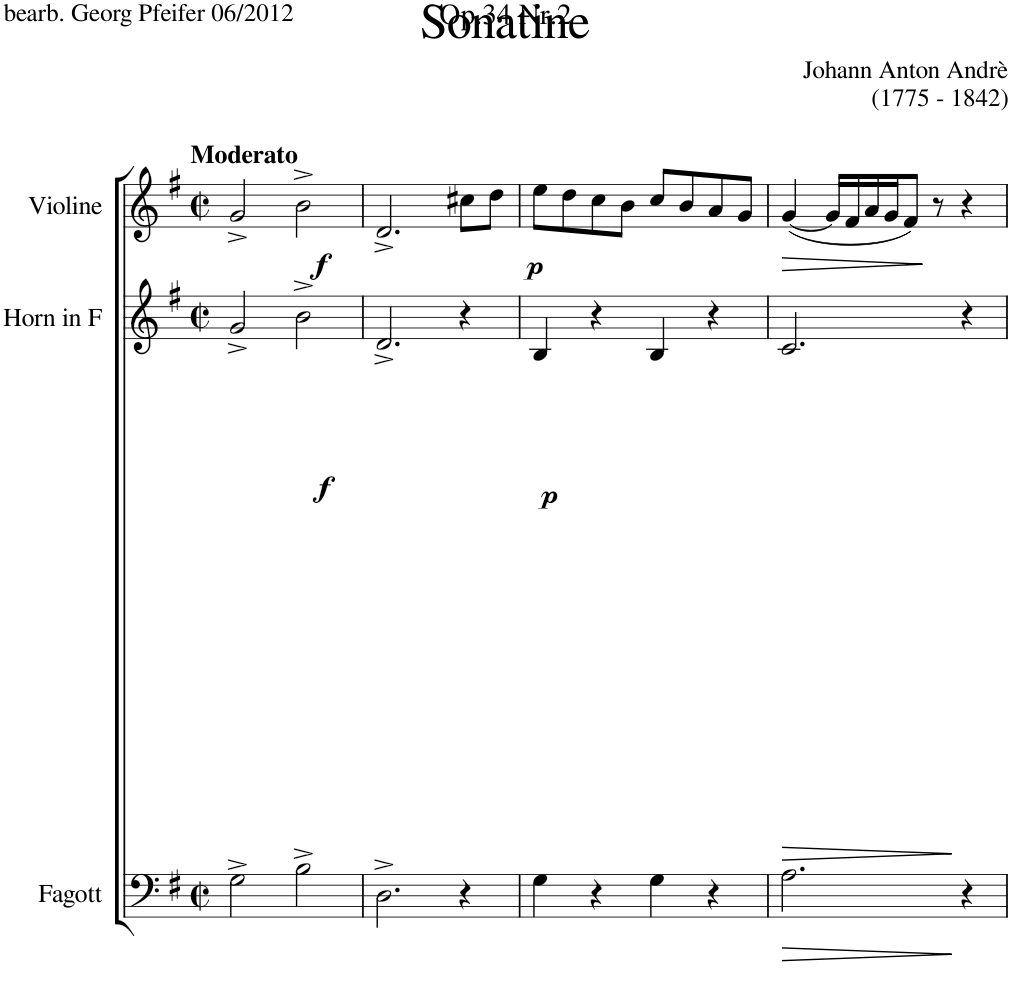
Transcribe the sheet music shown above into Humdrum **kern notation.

**kern	**dynam	**kern	**dynam	**kern	**dynam
*part3	*part3	*part2	*part2	*part1	*part1
*staff3	*staff3	*staff2	*staff2	*staff1	*staff1
*I"Fagott	*	*I"Horn in F	*	*I"Violine	*
*	*	*I'Hn	*	*I'Vln	*
*clefF4	*	*clefG2	*	*clefG2	*
*	*	*Trd4c7	*	*	*
*k[f#]	*	*k[f#]	*	*k[f#]	*
*M4/4	*	*M4/4	*	*M4/4	*
*met(c|)	*	*met(c|)	*	*met(c|)	*
=1	=1	=1	=1	=1	=1
!	!	!	!	!LO:TX:a:B:t=Moderato	!
!	!LO:DY:b	!	!LO:DY:b	!	!LO:DY:b
2G^\	f	2g^/	f	2g^/	f
2B^\	.	2b^\	.	2b^\	.
=2	=2	=2	=2	=2	=2
2.D^\	.	2.d^/	.	2.d^/	.
!	!	!	!	!	!LO:DY:b
4r	.	4r	.	8cc#X\L	p
.	.	.	.	8dd\J	.
=3	=3	=3	=3	=3	=3
!	!LO:DY:b	!	!LO:DY:b	!	!
4G\	p	4B/	p	8ee\L	.
.	.	.	.	8dd\	.
4r	.	4r	.	8cc\	.
.	.	.	.	8b\J	.
4G\	.	4B/	.	8cc/L	.
.	.	.	.	8b/	.
4r	.	4r	.	8a/	.
.	.	.	.	8g/J	.
=4	=4	=4	=4	=4	=4
!	!LO:HP:b	!	!LO:HP:b	!	!LO:HP:b
2.A\	>	2.c/	>	([4g/	>
.	.	.	.	16g/LL]	.
.	.	.	.	16f#/	.
.	.	.	.	16a/	.
.	.	.	.	16g/J	.
.	.	.	.	8f#/J)	.
.	.	.	.	8r	]
4r	]	4r	]	4r	.
=	=	=	=	=	=
*-	*-	*-	*-	*-	*-
